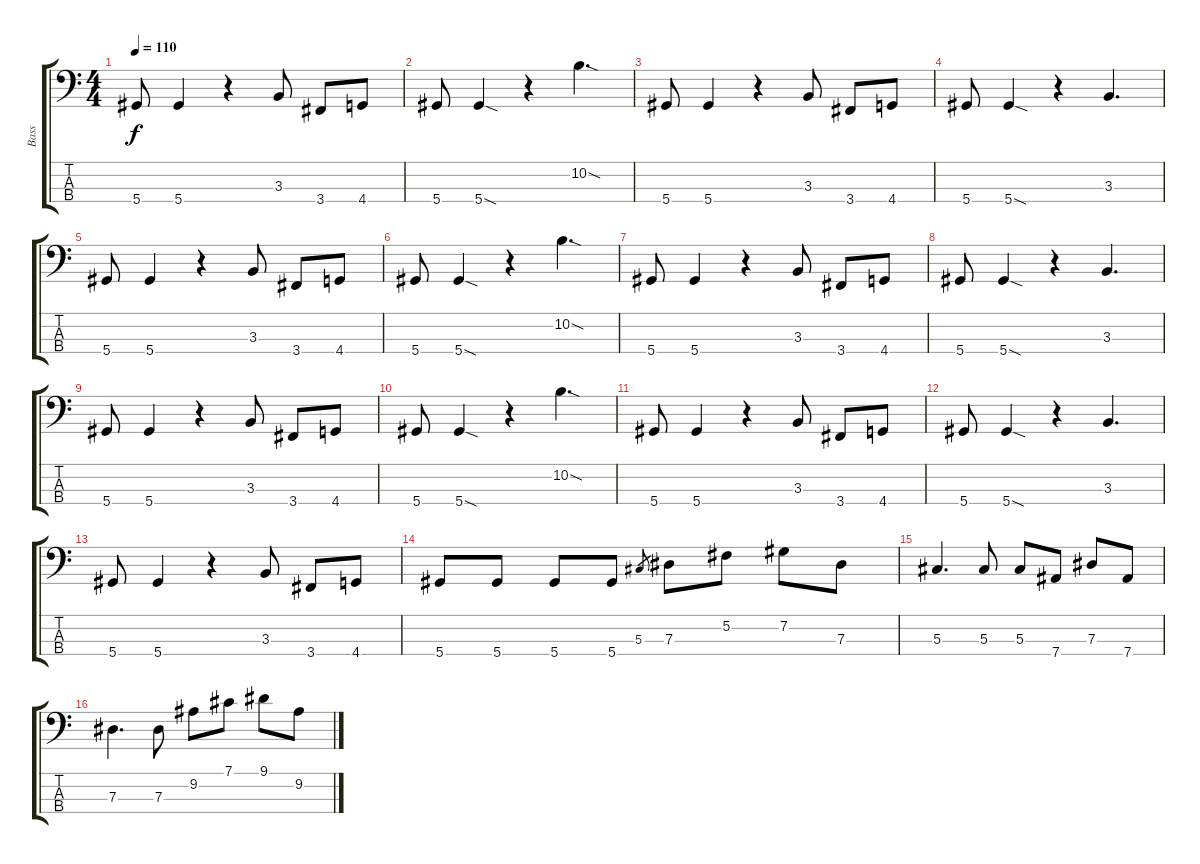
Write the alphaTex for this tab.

\track ("Bass" "Bass") {instrument electricbassfinger}
\staff {score tabs}
\tuning (Gb2 Db2 Ab1 Eb1) {hide}
\ts (4 4)
\tempo 110
\clef f4
\ks c
5.4.8{dy f} 5.4.4 r.4 3.3.8 3.4.8 4.4.8 |
5.4.8 5.4{sod}.4 r.4 10.2{sod}.4{d} |
5.4.8 5.4.4 r.4 3.3.8 3.4.8 4.4.8 |
5.4.8 5.4{sod}.4 r.4 3.3.4{d} |
5.4.8 5.4.4 r.4 3.3.8 3.4.8 4.4.8 |
5.4.8 5.4{sod}.4 r.4 10.2{sod}.4{d} |
5.4.8 5.4.4 r.4 3.3.8 3.4.8 4.4.8 |
5.4.8 5.4{sod}.4 r.4 3.3.4{d} |
5.4.8 5.4.4 r.4 3.3.8 3.4.8 4.4.8 |
5.4.8 5.4{sod}.4 r.4 10.2{sod}.4{d} |
5.4.8 5.4.4 r.4 3.3.8 3.4.8 4.4.8 |
5.4.8 5.4{sod}.4 r.4 3.3.4{d} |
5.4.8 5.4.4 r.4 3.3.8 3.4.8 4.4.8 |
5.4.8 5.4.8 5.4.8 5.4.8 5.3.8{gr} 7.3.8 5.2.8 7.2.8 7.3.8 |
5.3.4{d} 5.3.8 5.3.8 7.4.8 7.3.8 7.4.8 |
7.3.4{d} 7.3.8 9.2.8 7.1.8 9.1.8 9.2.8
